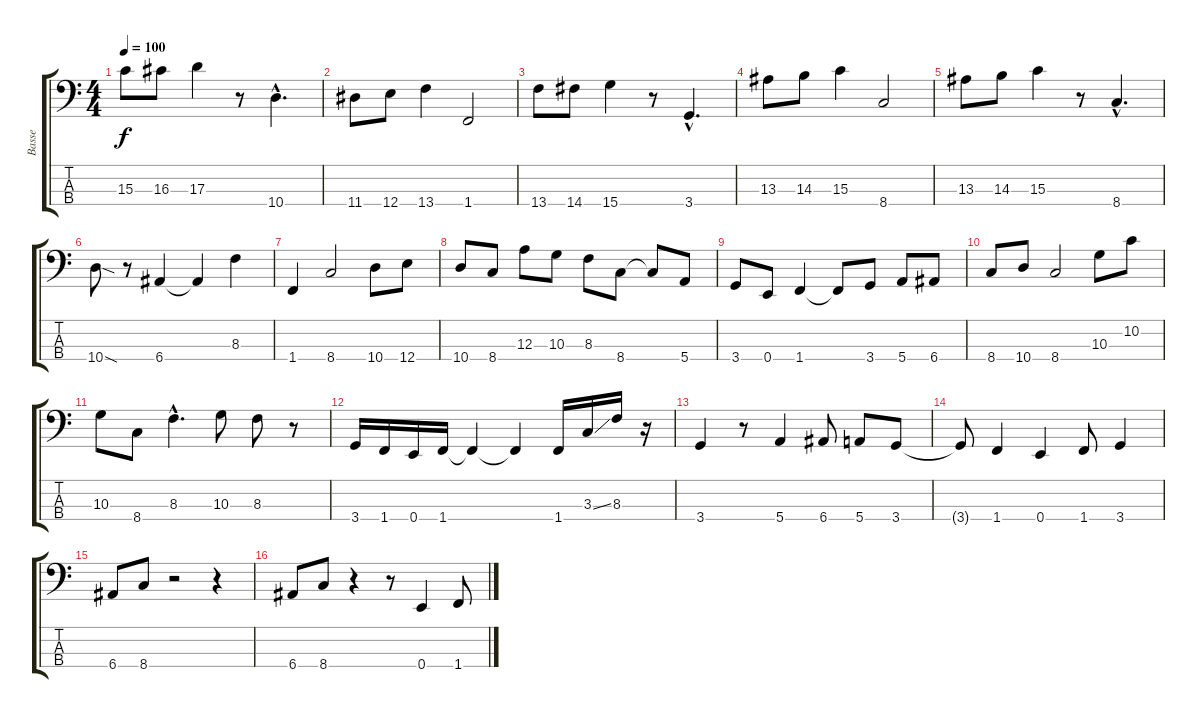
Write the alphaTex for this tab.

\track ("Basse" "Basse") {instrument electricbassfinger}
\staff {score tabs}
\tuning (G2 D2 A1 E1) {hide}
\ts (4 4)
\tempo 100
\clef f4
\ks c
15.3.8{dy f} 16.3.8 17.3.4 r.8 10.4{hac}.4{d} |
11.4.8 12.4.8 13.4.4 1.4.2 |
13.4.8 14.4.8 15.4.4 r.8 3.4{hac}.4{d} |
13.3.8 14.3.8 15.3.4 8.4.2 |
13.3.8 14.3.8 15.3.4 r.8 8.4{hac}.4{d} |
10.4{sod}.8 r.8 6.4.4 6.4{t}.4 8.3.4 |
1.4.4 8.4.2 10.4.8 12.4.8 |
10.4.8 8.4.8 12.3.8 10.3.8 8.3.8 8.4.8 8.4{t}.8 5.4.8 |
3.4.8 0.4.8 1.4.4 1.4{t}.8 3.4.8 5.4.8 6.4.8 |
8.4.8 10.4.8 8.4.2 10.3.8 10.2.8 |
10.3.8 8.4.8 8.3{hac}.4{d} 10.3.8 8.3.8 r.8 |
3.4.16 1.4.16 0.4.16 1.4.16 1.4{t}.4 1.4{t}.4 1.4.16 3.3{ss}.16 8.3.16 r.16 |
3.4.4 r.8 5.4.4 6.4.8 5.4.8 3.4.8 |
3.4{t}.8 1.4.4 0.4.4 1.4.8 3.4.4 |
6.4.8 8.4.8 r.2 r.4 |
6.4.8 8.4.8 r.4 r.8 0.4.4 1.4.8
